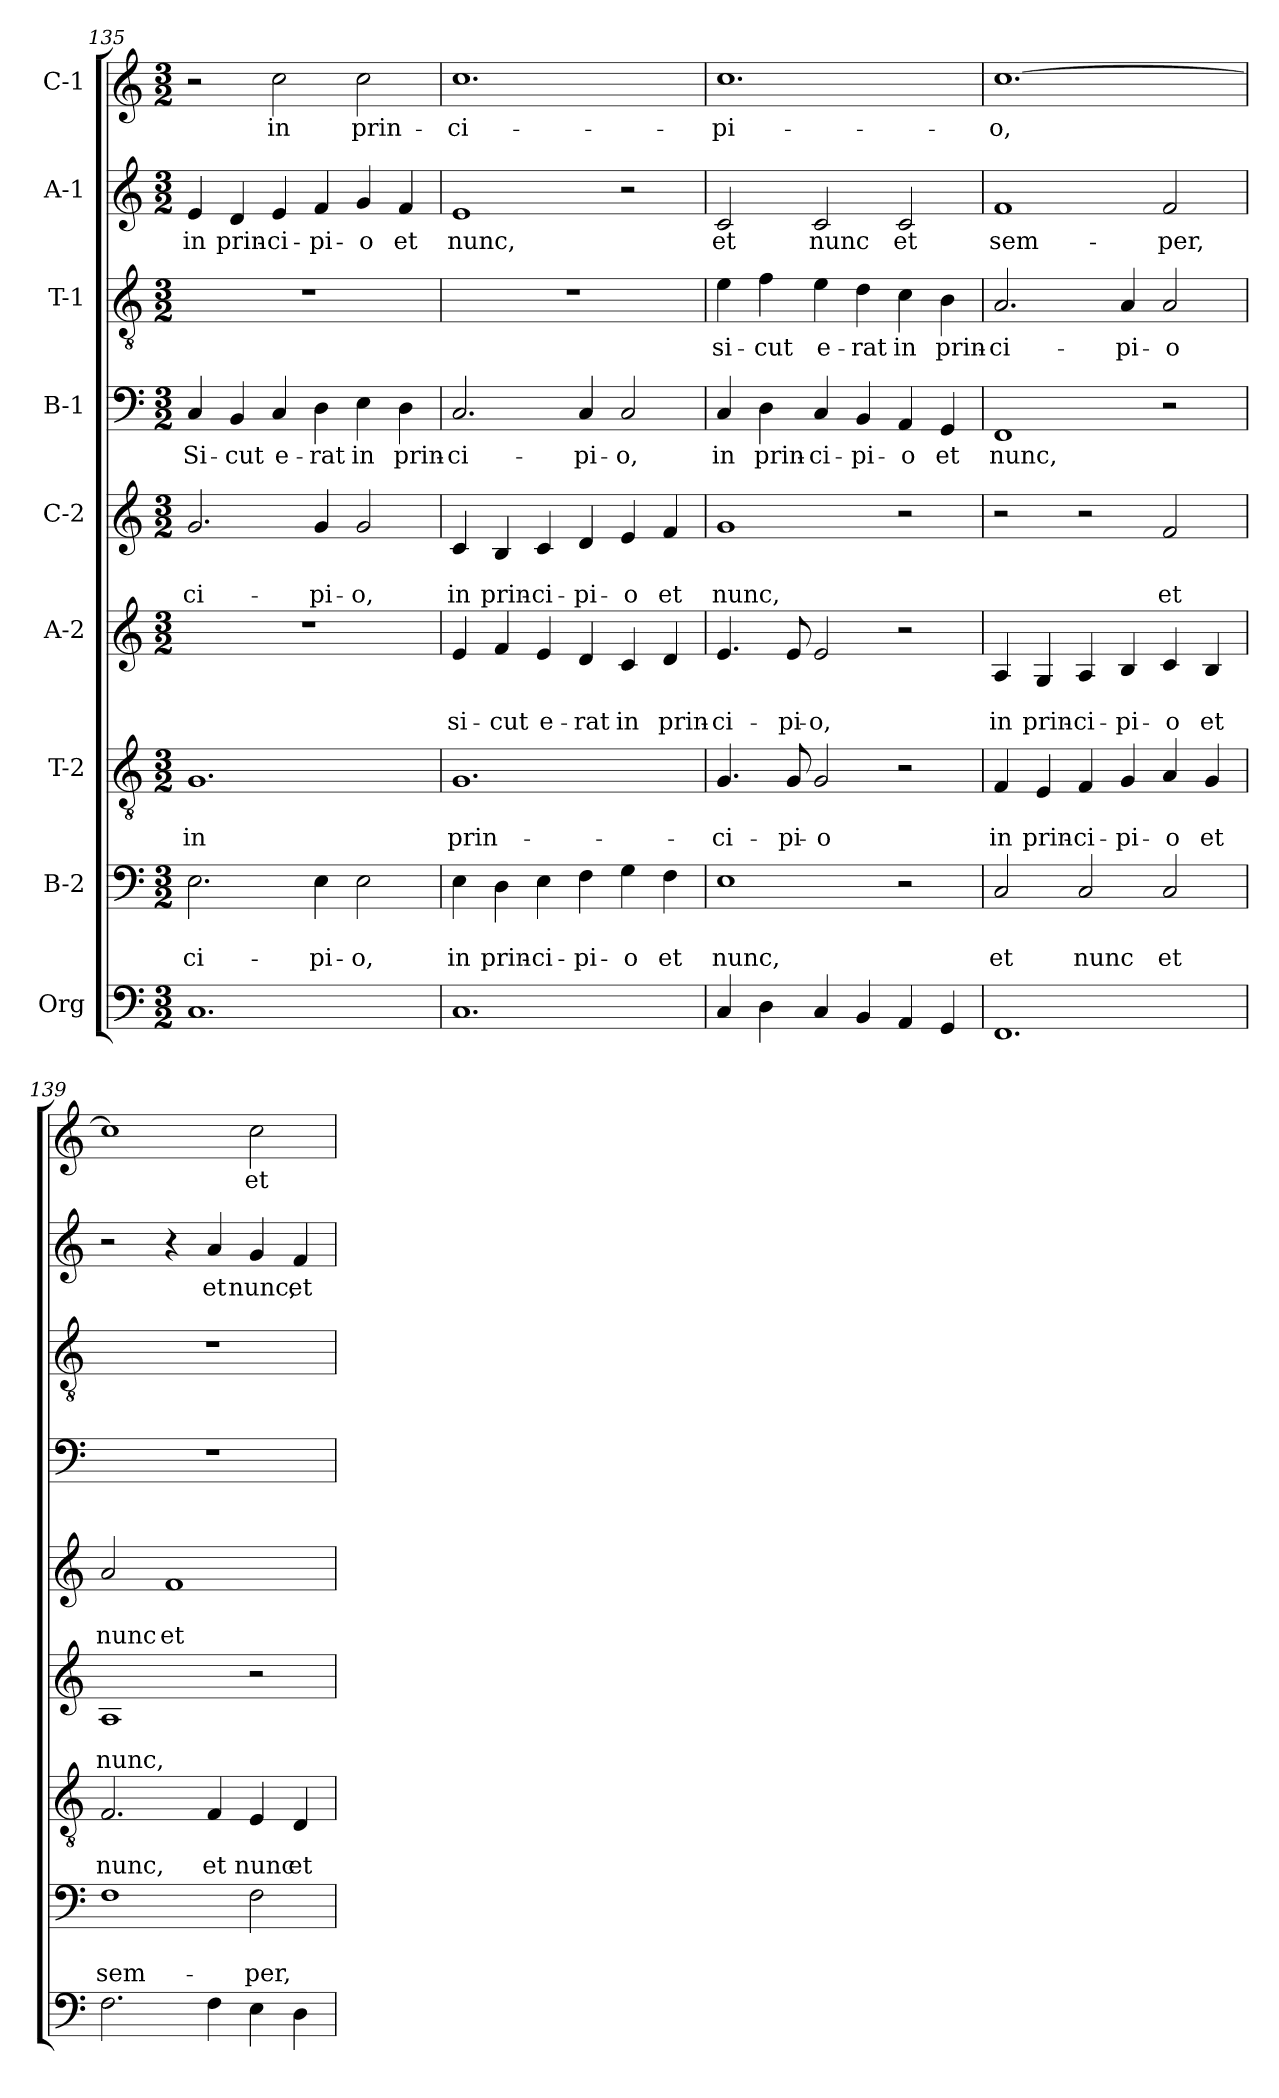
**kern	**kern	**text	**text	**kern	**text	**text	**kern	**text	**text	**kern	**text	**text	**kern	**text	**kern	**text	**kern	**text	**kern	**text
*part9	*part8	*part8	*part8	*part7	*part7	*part7	*part6	*part6	*part6	*part5	*part5	*part5	*part4	*part4	*part3	*part3	*part2	*part2	*part1	*part1
*staff9	*staff8	*staff8	*staff8	*staff7	*staff7	*staff7	*staff6	*staff6	*staff6	*staff5	*staff5	*staff5	*staff4	*staff4	*staff3	*staff3	*staff2	*staff2	*staff1	*staff1
*I"Org	*I"B-2	*	*	*I"T-2	*	*	*I"A-2	*	*	*I"C-2	*	*	*I"B-1	*	*I"T-1	*	*I"A-1	*	*I"C-1	*
!!LO:PB:g=z
*clefF4	*clefF4	*	*	*clefGv2	*	*	*clefG2	*	*	*clefG2	*	*	*clefF4	*	*clefGv2	*	*clefG2	*	*clefG2	*
*k[]	*k[]	*	*	*k[]	*	*	*k[]	*	*	*k[]	*	*	*k[]	*	*k[]	*	*k[]	*	*k[]	*
*C:	*C:	*	*	*C:	*	*	*C:	*	*	*C:	*	*	*C:	*	*C:	*	*C:	*	*C:	*
*M3/2	*M3/2	*	*	*M3/2	*	*	*M3/2	*	*	*M3/2	*	*	*M3/2	*	*M3/2	*	*M3/2	*	*M3/2	*
=135	=135	=135	=135	=135	=135	=135	=135	=135	=135	=135	=135	=135	=135	=135	=135	=135	=135	=135	=135	=135
!	!	!	!LO:LY:b	!	!	!LO:LY:b	!	!	!	!	!	!LO:LY:b	!	!LO:LY:b	!	!	!	!LO:LY:b	!	!
1.C	2.E\	.	-ci-	1.G	.	in	1.r	.	.	2.g/	.	-ci-	4C/	Si-	1.r	.	4e/	in	2r	.
!	!	!	!	!	!	!	!	!	!	!	!	!	!	!LO:LY:b	!	!	!	!LO:LY:b	!	!
.	.	.	.	.	.	.	.	.	.	.	.	.	4BB/	-cut	.	.	4d/	prin-	.	.
!	!	!	!	!	!	!	!	!	!	!	!	!	!	!LO:LY:b	!	!	!	!LO:LY:b	!	!LO:LY:b
.	.	.	.	.	.	.	.	.	.	.	.	.	4C/	e-	.	.	4e/	-ci-	2cc\	in
!	!	!	!LO:LY:b	!	!	!	!	!	!	!	!	!LO:LY:b	!	!LO:LY:b	!	!	!	!LO:LY:b	!	!
.	4E\	.	-pi-	.	.	.	.	.	.	4g/	.	-pi-	4D\	-rat	.	.	4f/	-pi-	.	.
!	!	!	!LO:LY:b	!	!	!	!	!	!	!	!	!LO:LY:b	!	!LO:LY:b	!	!	!	!LO:LY:b	!	!LO:LY:b
.	2E\	.	-o,	.	.	.	.	.	.	2g/	.	-o,	4E\	in	.	.	4g/	-o	2cc\	prin-
!	!	!	!	!	!	!	!	!	!	!	!	!	!	!LO:LY:b	!	!	!	!LO:LY:b	!	!
.	.	.	.	.	.	.	.	.	.	.	.	.	4D\	prin-	.	.	4f/	et	.	.
=136	=136	=136	=136	=136	=136	=136	=136	=136	=136	=136	=136	=136	=136	=136	=136	=136	=136	=136	=136	=136
!	!	!	!LO:LY:b	!	!	!LO:LY:b	!	!	!LO:LY:b	!	!	!LO:LY:b	!	!LO:LY:b	!	!	!	!LO:LY:b	!	!LO:LY:b
1.C	4E\	.	in	1.G	.	prin-	4e/	.	si-	4c/	.	in	2.C/	-ci-	1.r	.	1e	nunc,	1.cc	-ci-
!	!	!	!LO:LY:b	!	!	!	!	!	!LO:LY:b	!	!	!LO:LY:b	!	!	!	!	!	!	!	!
.	4D\	.	prin-	.	.	.	4f/	.	-cut	4B/	.	prin-	.	.	.	.	.	.	.	.
!	!	!	!LO:LY:b	!	!	!	!	!	!LO:LY:b	!	!	!LO:LY:b	!	!	!	!	!	!	!	!
.	4E\	.	-ci-	.	.	.	4e/	.	e-	4c/	.	-ci-	.	.	.	.	.	.	.	.
!	!	!	!LO:LY:b	!	!	!	!	!	!LO:LY:b	!	!	!LO:LY:b	!	!LO:LY:b	!	!	!	!	!	!
.	4F\	.	-pi-	.	.	.	4d/	.	-rat	4d/	.	-pi-	4C/	-pi-	.	.	.	.	.	.
!	!	!	!LO:LY:b	!	!	!	!	!	!LO:LY:b	!	!	!LO:LY:b	!	!LO:LY:b	!	!	!	!	!	!
.	4G\	.	-o	.	.	.	4c/	.	in	4e/	.	-o	2C/	-o,	.	.	2r	.	.	.
!	!	!	!LO:LY:b	!	!	!	!	!	!LO:LY:b	!	!	!LO:LY:b	!	!	!	!	!	!	!	!
.	4F\	.	et	.	.	.	4d/	.	prin-	4f/	.	et	.	.	.	.	.	.	.	.
=137	=137	=137	=137	=137	=137	=137	=137	=137	=137	=137	=137	=137	=137	=137	=137	=137	=137	=137	=137	=137
!	!	!	!LO:LY:b	!	!	!LO:LY:b	!	!	!LO:LY:b	!	!	!LO:LY:b	!	!LO:LY:b	!	!LO:LY:b	!	!LO:LY:b	!	!LO:LY:b
4C/	1E	.	nunc,	4.G/	.	-ci-	4.e/	.	-ci-	1g	.	nunc,	4C/	in	4e\	si-	2c/	et	1.cc	-pi-
!	!	!	!	!	!	!	!	!	!	!	!	!	!	!LO:LY:b	!	!LO:LY:b	!	!	!	!
4D\	.	.	.	.	.	.	.	.	.	.	.	.	4D\	prin-	4f\	-cut	.	.	.	.
!	!	!	!	!	!	!LO:LY:b	!	!	!LO:LY:b	!	!	!	!	!	!	!	!	!	!	!
.	.	.	.	8G/	.	-pi-	8e/	.	-pi-	.	.	.	.	.	.	.	.	.	.	.
!	!	!	!	!	!	!LO:LY:b	!	!	!LO:LY:b	!	!	!	!	!LO:LY:b	!	!LO:LY:b	!	!LO:LY:b	!	!
4C/	.	.	.	2G/	.	-o	2e/	.	-o,	.	.	.	4C/	-ci-	4e\	e-	2c/	nunc	.	.
!	!	!	!	!	!	!	!	!	!	!	!	!	!	!LO:LY:b	!	!LO:LY:b	!	!	!	!
4BB/	.	.	.	.	.	.	.	.	.	.	.	.	4BB/	-pi-	4d\	-rat	.	.	.	.
!	!	!	!	!	!	!	!	!	!	!	!	!	!	!LO:LY:b	!	!LO:LY:b	!	!LO:LY:b	!	!
4AA/	2r	.	.	2r	.	.	2r	.	.	2r	.	.	4AA/	-o	4c\	in	2c/	et	.	.
!	!	!	!	!	!	!	!	!	!	!	!	!	!	!LO:LY:b	!	!LO:LY:b	!	!	!	!
4GG/	.	.	.	.	.	.	.	.	.	.	.	.	4GG/	et	4B\	prin-	.	.	.	.
=138	=138	=138	=138	=138	=138	=138	=138	=138	=138	=138	=138	=138	=138	=138	=138	=138	=138	=138	=138	=138
!	!	!	!LO:LY:b	!	!	!LO:LY:b	!	!	!LO:LY:b	!	!	!	!	!LO:LY:b	!	!LO:LY:b	!	!LO:LY:b	!	!LO:LY:b
1.FF	2C/	.	et	4F/	.	in	4A/	.	in	2r	.	.	1FF	nunc,	2.A/	-ci-	1f	sem-	[1.cc	-o,
!	!	!	!	!	!	!LO:LY:b	!	!	!LO:LY:b	!	!	!	!	!	!	!	!	!	!	!
.	.	.	.	4E/	.	prin-	4G/	.	prin-	.	.	.	.	.	.	.	.	.	.	.
!	!	!	!LO:LY:b	!	!	!LO:LY:b	!	!	!LO:LY:b	!	!	!	!	!	!	!	!	!	!	!
.	2C/	.	nunc	4F/	.	-ci-	4A/	.	-ci-	2r	.	.	.	.	.	.	.	.	.	.
!	!	!	!	!	!	!LO:LY:b	!	!	!LO:LY:b	!	!	!	!	!	!	!LO:LY:b	!	!	!	!
.	.	.	.	4G/	.	-pi-	4B/	.	-pi-	.	.	.	.	.	4A/	-pi-	.	.	.	.
!	!	!	!LO:LY:b	!	!	!LO:LY:b	!	!	!LO:LY:b	!	!	!LO:LY:b	!	!	!	!LO:LY:b	!	!LO:LY:b	!	!
.	2C/	.	et	4A/	.	-o	4c/	.	-o	2f/	.	et	2r	.	2A/	-o	2f/	-per,	.	.
!	!	!	!	!	!	!LO:LY:b	!	!	!LO:LY:b	!	!	!	!	!	!	!	!	!	!	!
.	.	.	.	4G/	.	et	4B/	.	et	.	.	.	.	.	.	.	.	.	.	.
=139	=139	=139	=139	=139	=139	=139	=139	=139	=139	=139	=139	=139	=139	=139	=139	=139	=139	=139	=139	=139
!	!	!	!LO:LY:b	!	!	!LO:LY:b	!	!	!LO:LY:b	!	!	!LO:LY:b	!	!	!	!	!	!	!	!
2.F\	1F	.	sem-	2.F/	.	nunc,	1A	.	nunc,	2a/	.	nunc	1.r	.	1.r	.	2r	.	1cc]	.
!	!	!	!	!	!	!	!	!	!	!	!	!LO:LY:b	!	!	!	!	!	!	!	!
.	.	.	.	.	.	.	.	.	.	1f	.	et	.	.	.	.	4r	.	.	.
!	!	!	!	!	!	!LO:LY:b	!	!	!	!	!	!	!	!	!	!	!	!LO:LY:b	!	!
4F\	.	.	.	4F/	.	et	.	.	.	.	.	.	.	.	.	.	4a/	et	.	.
!	!	!	!LO:LY:b	!	!	!LO:LY:b	!	!	!	!	!	!	!	!	!	!	!	!LO:LY:b	!	!LO:LY:b
4E\	2F\	.	-per,	4E/	.	nunc	2r	.	.	.	.	.	.	.	.	.	4g/	nunc,	2cc\	et
!	!	!	!	!	!	!LO:LY:b	!	!	!	!	!	!	!	!	!	!	!	!LO:LY:b	!	!
4D\	.	.	.	4D/	.	et	.	.	.	.	.	.	.	.	.	.	4f/	et	.	.
=	=	=	=	=	=	=	=	=	=	=	=	=	=	=	=	=	=	=	=	=
*-	*-	*-	*-	*-	*-	*-	*-	*-	*-	*-	*-	*-	*-	*-	*-	*-	*-	*-	*-	*-
